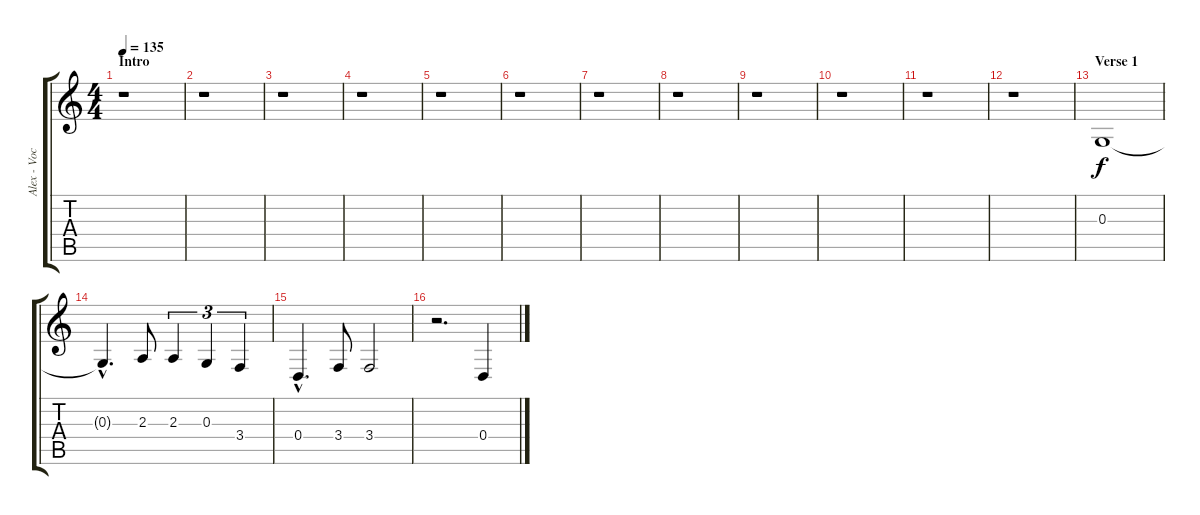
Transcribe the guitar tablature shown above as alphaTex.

\track ("Alex - Vocals" "Alex - Voc") {instrument electricpiano1}
\staff {score tabs}
\tuning (E4 B3 G3 D3 A2 E2) {hide}
\ts (4 4)
\section ("" "Intro")
\tempo 135
\clef g2
\ks c
r.1{dy f instrument electricpiano1} |
r.1 |
r.1 |
r.1 |
r.1 |
r.1 |
r.1 |
r.1 |
r.1 |
r.1 |
r.1 |
r.1 |
\section ("" "Verse 1")
0.3.1 |
0.3{hac t}.4{d} 2.3.8 2.3.4{tu (3 2)} 0.3.4{tu (3 2)} 3.4.4{tu (3 2)} |
0.4{hac}.4{d} 3.4.8 3.4.2 |
r.2{d} 0.4.4
